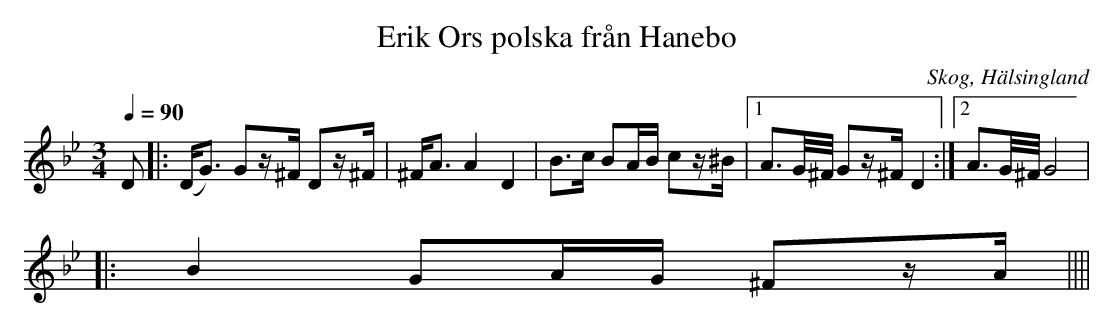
X:1
T: Erik Ors polska från Hanebo
O: Skog, Hälsingland
M: 3/4
L: 1/16
Q: 1/4=90
K: Gm
D2|:(D2<G2) G2z^F D2z^F|^F2<A2 A4 D4|B2>c2 B2AB c2z^B|1 A2>G^F/ G2z^F D4:|2 A2>G^F/ G8|
|:B4 G2AG ^F2zA||||
|||:|
